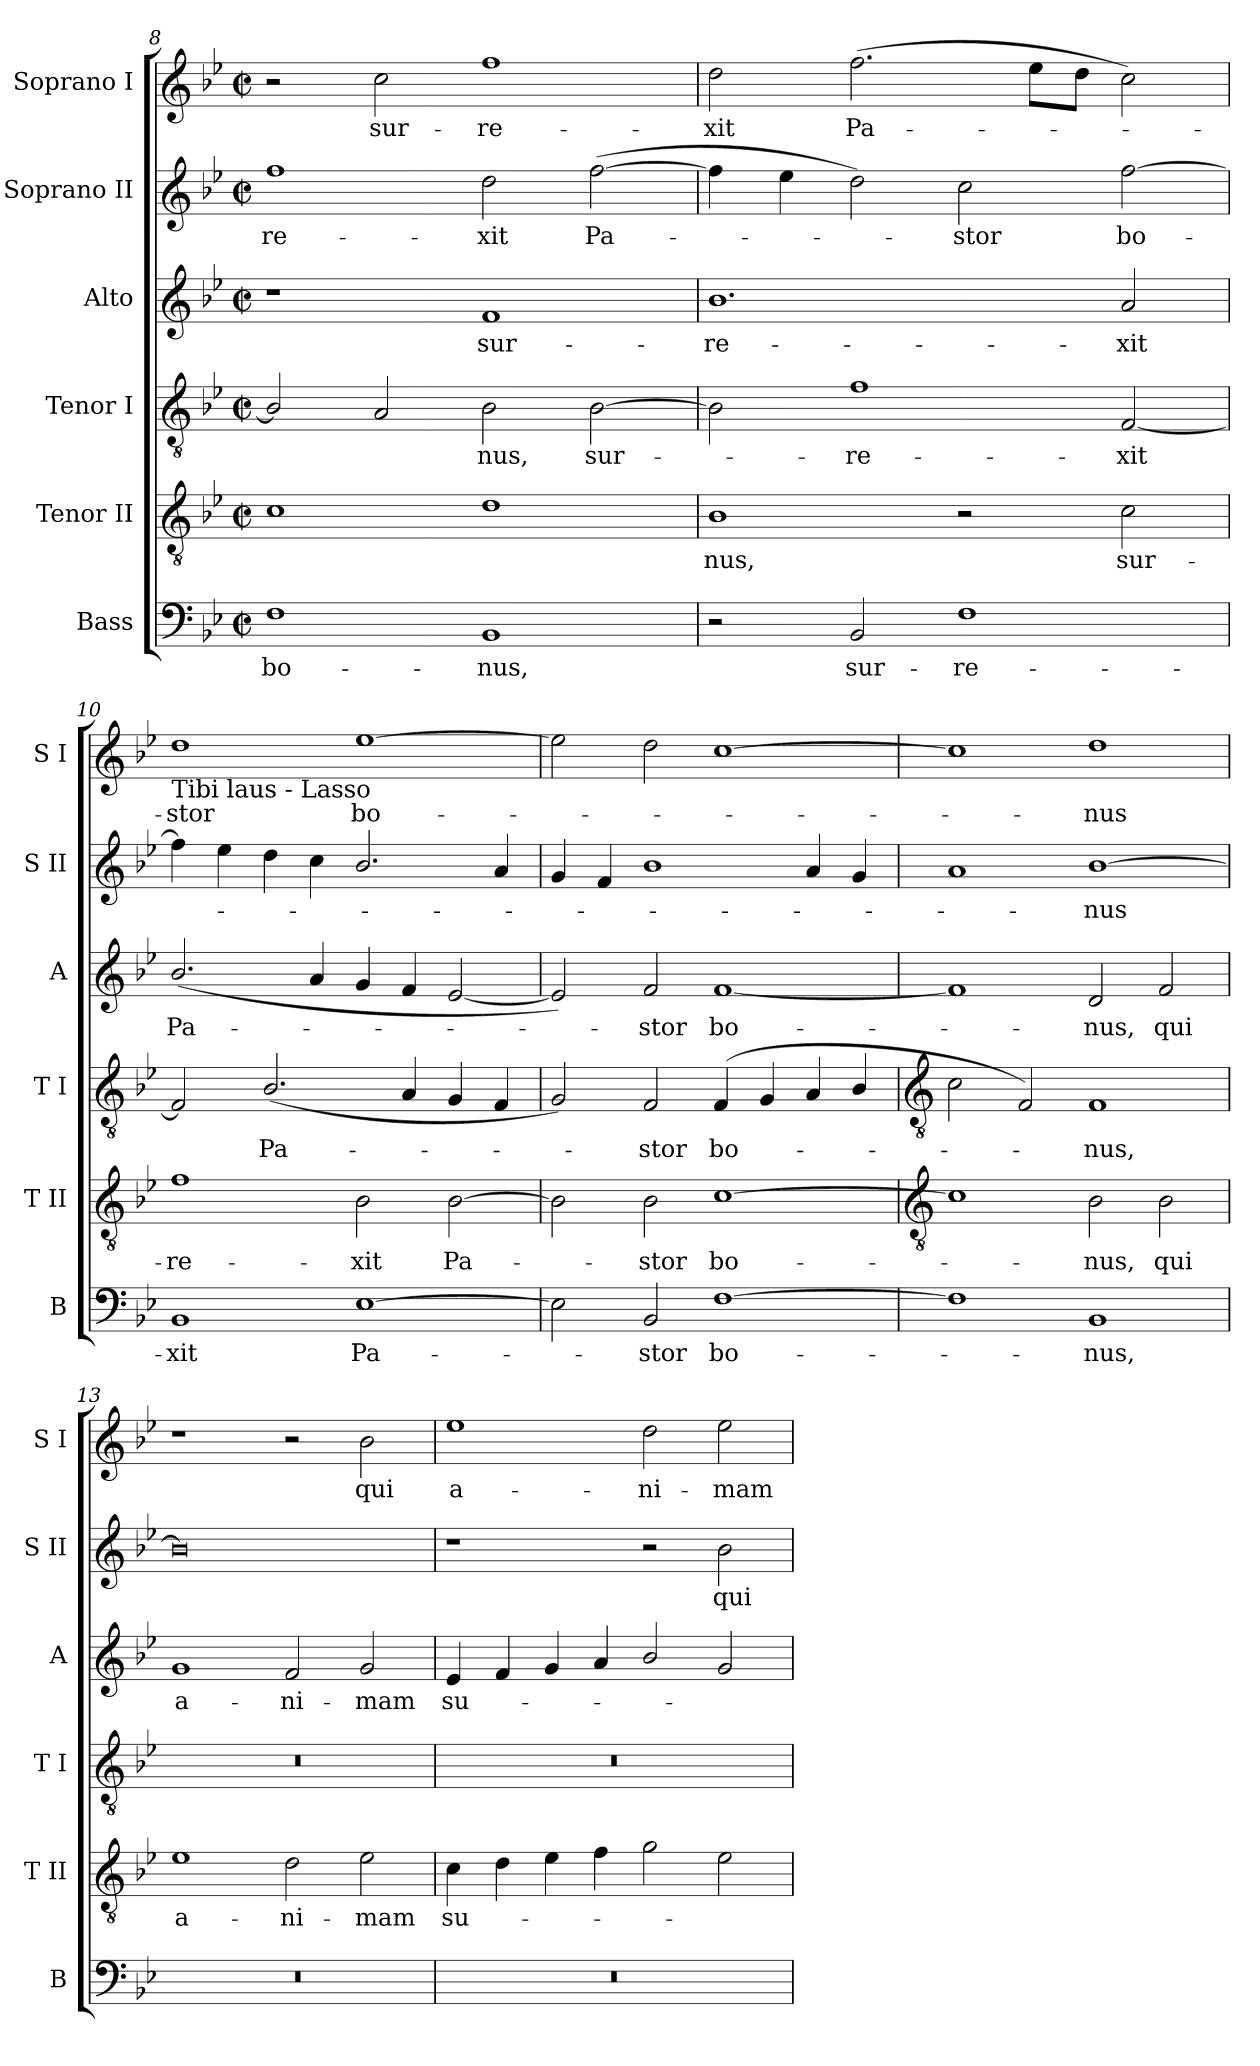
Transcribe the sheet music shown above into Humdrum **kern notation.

**kern	**text	**kern	**text	**kern	**text	**kern	**text	**kern	**text	**kern	**text
*part6	*part6	*part5	*part5	*part4	*part4	*part3	*part3	*part2	*part2	*part1	*part1
*staff6	*staff6	*staff5	*staff5	*staff4	*staff4	*staff3	*staff3	*staff2	*staff2	*staff1	*staff1
*I"Bass	*	*I"Tenor II	*	*I"Tenor I	*	*I"Alto	*	*I"Soprano II	*	*I"Soprano I	*
*I'B	*	*I'T II	*	*I'T I	*	*I'A	*	*I'S II	*	*I'S I	*
*clefF4	*	*clefGv2	*	*clefGv2	*	*clefG2	*	*clefG2	*	*clefG2	*
*k[b-e-]	*	*k[b-e-]	*	*k[b-e-]	*	*k[b-e-]	*	*k[b-e-]	*	*k[b-e-]	*
*B-:	*	*B-:	*	*B-:	*	*B-:	*	*B-:	*	*B-:	*
*M4/2	*	*M4/2	*	*M4/2	*	*M4/2	*	*M4/2	*	*M4/2	*
*met(c|)	*	*met(c|)	*	*met(c|)	*	*met(c|)	*	*met(c|)	*	*met(c|)	*
=8	=8	=8	=8	=8	=8	=8	=8	=8	=8	=8	=8
!	!LO:LY:b	!	!	!	!	!	!	!	!LO:LY:b	!	!
1F	bo-	1c	.	2B-/]	.	1r	.	1ff	-re-	2r	.
!	!	!	!	!	!	!	!	!	!	!	!LO:LY:b
.	.	.	.	2A	.	.	.	.	.	2cc	sur-
!	!LO:LY:b	!	!	!	!LO:LY:b	!	!LO:LY:b	!	!LO:LY:b	!	!LO:LY:b
1BB-	-nus,	1d	.	2B-	nus,	1f	sur-	2dd	-xit	1ff	-re-
!	!	!	!	!	!LO:LY:b	!	!	!	!LO:LY:b	!	!
.	.	.	.	[2B-	sur-	.	.	(>[2ff	Pa-	.	.
=9	=9	=9	=9	=9	=9	=9	=9	=9	=9	=9	=9
!	!	!	!LO:LY:b	!	!	!	!LO:LY:b	!	!	!	!LO:LY:b
2r	.	1B-	nus,	2B-]	.	1.b-	-re-	4ff]	.	2dd	-xit
.	.	.	.	.	.	.	.	4ee-	.	.	.
!	!LO:LY:b	!	!	!	!LO:LY:b	!	!	!	!	!	!LO:LY:b
2BB-	sur-	.	.	1f	re-	.	.	2dd)	.	(>2.ff	Pa-
!	!LO:LY:b	!	!	!	!	!	!	!	!LO:LY:b	!	!
1F	-re-	2r	.	.	.	.	.	2cc	stor	.	.
.	.	.	.	.	.	.	.	.	.	8ee-L	.
.	.	.	.	.	.	.	.	.	.	8ddJ	.
!	!	!	!LO:LY:b	!	!LO:LY:b	!	!LO:LY:b	!	!LO:LY:b	!	!
.	.	2c	sur-	[2F	-xit	2a	-xit	[2ff	bo-	2cc)	.
=10	=10	=10	=10	=10	=10	=10	=10	=10	=10	=10	=10
!	!	!	!	!	!	!	!	!	!	!LO:TX:b:t=Tibi laus - Lasso	!
!	!LO:LY:b	!	!LO:LY:b	!	!	!	!LO:LY:b	!	!	!	!LO:LY:b
1BB-	-xit	1f	-re-	2F]	.	(<2.b-/	Pa-	4ff]	.	1dd	stor
.	.	.	.	.	.	.	.	4ee-	.	.	.
!	!	!	!	!	!LO:LY:b	!	!	!	!	!	!
.	.	.	.	(<2.B-/	Pa-	.	.	4dd	.	.	.
.	.	.	.	.	.	4a	.	4cc\	.	.	.
!	!LO:LY:b	!	!LO:LY:b	!	!	!	!	!	!	!	!LO:LY:b
[1E-	Pa-	2B-	-xit	.	.	4g	.	2.b-/	.	[1ee-	bo-
.	.	.	.	4A	.	4f	.	.	.	.	.
!	!	!	!LO:LY:b	!	!	!	!	!	!	!	!
.	.	[2B-	Pa-	4G	.	[2e-	.	.	.	.	.
.	.	.	.	4F	.	.	.	4a	.	.	.
=11	=11	=11	=11	=11	=11	=11	=11	=11	=11	=11	=11
2E-]	.	2B-]	.	2G)	.	2e-])	.	4g	.	2ee-]	.
.	.	.	.	.	.	.	.	4f	.	.	.
!	!LO:LY:b	!	!LO:LY:b	!	!LO:LY:b	!	!LO:LY:b	!	!	!	!
2BB-	stor	2B-	stor	2F	stor	2f	stor	1b-	.	2dd	.
!	!LO:LY:b	!	!LO:LY:b	!	!LO:LY:b	!	!LO:LY:b	!	!	!	!
[1F	bo-	[1c	bo-	(<4F	bo-	[1f	bo-	.	.	[1cc	.
.	.	.	.	4G	.	.	.	.	.	.	.
.	.	.	.	4A	.	.	.	4a	.	.	.
.	.	.	.	4B-/	.	.	.	4g	.	.	.
!!LO:LB:g=z
=12	=12	=12	=12	=12	=12	=12	=12	=12	=12	=12	=12
*	*	*clefGv2	*	*clefGv2	*	*	*	*	*	*	*
1F]	.	1c]	.	2c	.	1f]	.	1a	.	1cc]	.
.	.	.	.	2F)	.	.	.	.	.	.	.
!	!LO:LY:b	!	!LO:LY:b	!	!LO:LY:b	!	!LO:LY:b	!	!LO:LY:b	!	!LO:LY:b
1BB-	nus,	2B-	nus,	1F	nus,	2d	nus,	[1b-	nus	1dd	nus
!	!	!	!LO:LY:b	!	!	!	!LO:LY:b	!	!	!	!
.	.	2B-	qui	.	.	2f	qui	.	.	.	.
=13	=13	=13	=13	=13	=13	=13	=13	=13	=13	=13	=13
!	!	!	!LO:LY:b	!	!	!	!LO:LY:b	!	!	!	!
0r	.	1e-	a-	0r	.	1g	a-	0b-]	.	1r	.
!	!	!	!LO:LY:b	!	!	!	!LO:LY:b	!	!	!	!
.	.	2d	-ni-	.	.	2f	-ni-	.	.	2r	.
!	!	!	!LO:LY:b	!	!	!	!LO:LY:b	!	!	!	!LO:LY:b
.	.	2e-	-mam	.	.	2g	-mam	.	.	2b-	qui
=14	=14	=14	=14	=14	=14	=14	=14	=14	=14	=14	=14
!	!	!	!LO:LY:b	!	!	!	!LO:LY:b	!	!	!	!LO:LY:b
0r	.	4c	su-	0r	.	4e-	su-	1r	.	1ee-	a-
.	.	4d	.	.	.	4f	.	.	.	.	.
.	.	4e-	.	.	.	4g	.	.	.	.	.
.	.	4f	.	.	.	4a	.	.	.	.	.
!	!	!	!	!	!	!	!	!	!	!	!LO:LY:b
.	.	2g	.	.	.	2b-/	.	2r	.	2dd	-ni-
!	!	!	!	!	!	!	!	!	!LO:LY:b	!	!LO:LY:b
.	.	2e-	.	.	.	2g	.	2b-	qui	2ee-	-mam
=	=	=	=	=	=	=	=	=	=	=	=
*-	*-	*-	*-	*-	*-	*-	*-	*-	*-	*-	*-
